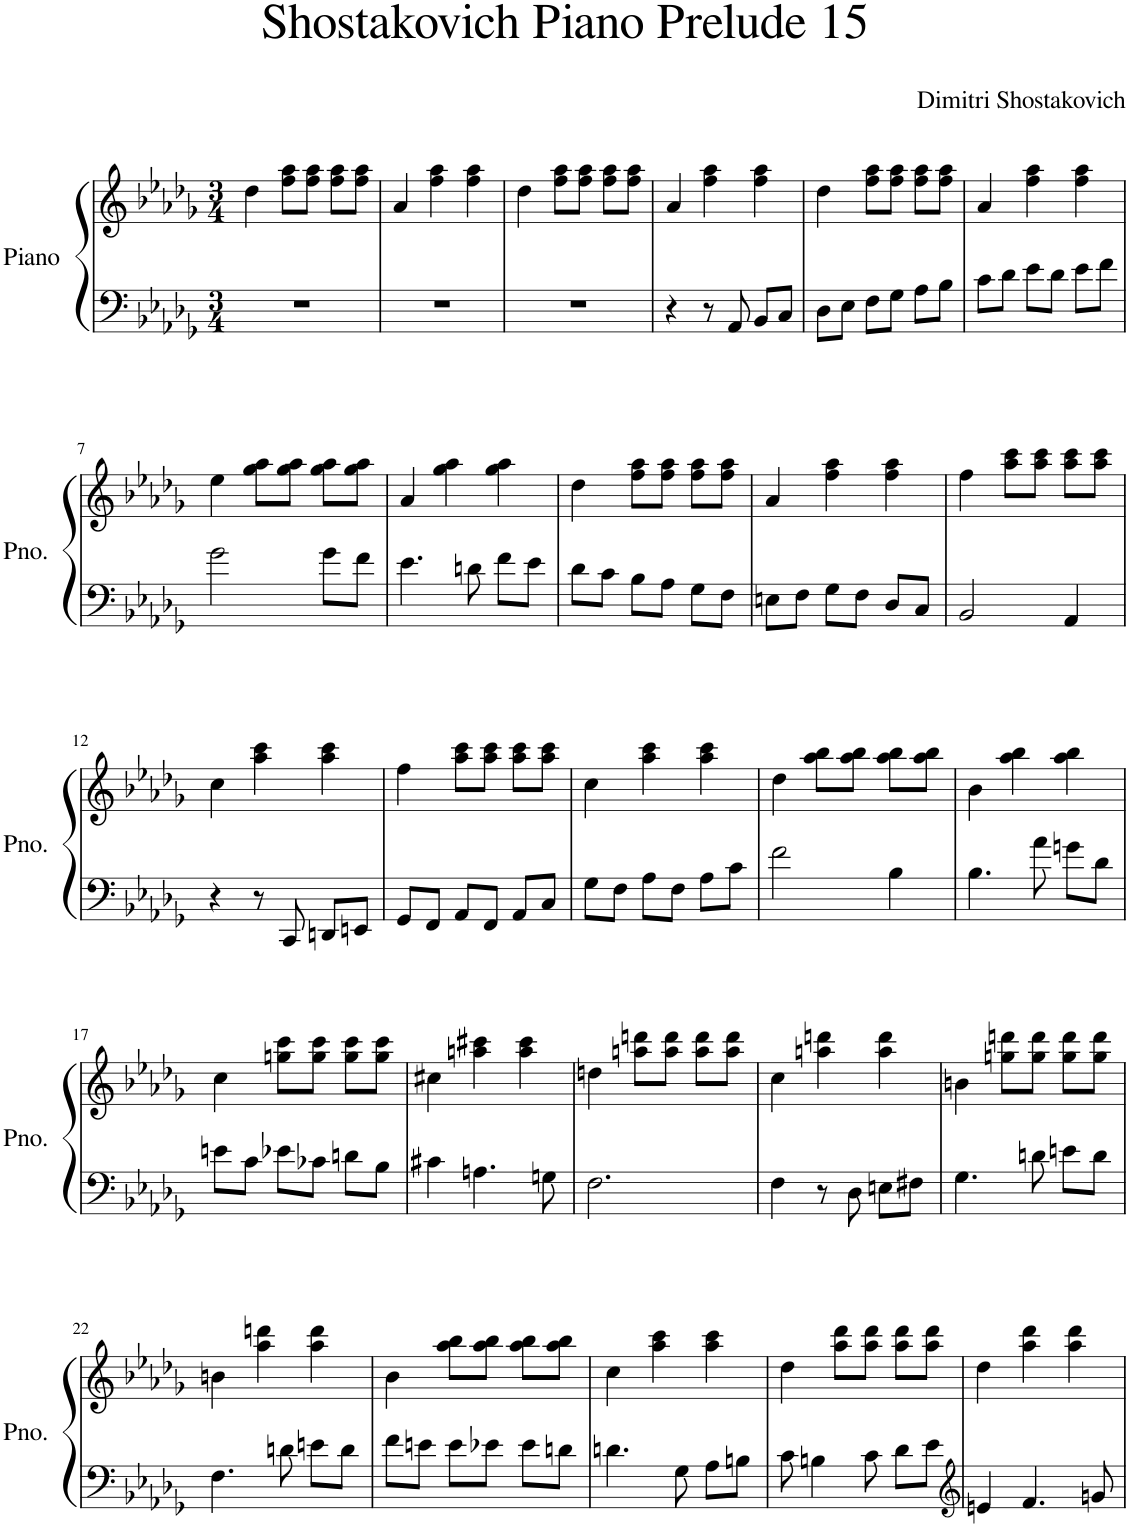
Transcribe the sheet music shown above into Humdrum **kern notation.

**kern	**kern
*part1	*part1
*staff2	*staff1
*I"Piano	*
*I'Pno.	*
*clefF4	*clefG2
*k[b-e-a-d-g-]	*k[b-e-a-d-g-]
*M3/4	*M3/4
=1	=1
2.r	4dd-\
.	8ff\ 8aa-\L
.	8ff\ 8aa-\J
.	8ff\ 8aa-\L
.	8ff\ 8aa-\J
=2	=2
2.r	4a-/
.	4ff\ 4aa-\
.	4ff\ 4aa-\
=3	=3
2.r	4dd-\
.	8ff\ 8aa-\L
.	8ff\ 8aa-\J
.	8ff\ 8aa-\L
.	8ff\ 8aa-\J
=4	=4
4r	4a-/
8r	4ff\ 4aa-\
8AA-/	.
8BB-/L	4ff\ 4aa-\
8C/J	.
=5	=5
8D-\L	4dd-\
8E-\J	.
8F\L	8ff\ 8aa-\L
8G-\J	8ff\ 8aa-\J
8A-\L	8ff\ 8aa-\L
8B-\J	8ff\ 8aa-\J
=6	=6
8c\L	4a-/
8d-\J	.
8e-\L	4ff\ 4aa-\
8d-\J	.
8e-\L	4ff\ 4aa-\
8f\J	.
!!LO:LB:g=z
=7	=7
2g-\	4ee-\
.	8gg-\ 8aa-\L
.	8gg-\ 8aa-\J
8g-\L	8gg-\ 8aa-\L
8f\J	8gg-\ 8aa-\J
=8	=8
4.e-\	4a-/
.	4gg-\ 4aa-\
8dn\	.
8f\L	4gg-\ 4aa-\
8e-\J	.
=9	=9
8d-\L	4dd-\
8c\J	.
8B-\L	8ff\ 8aa-\L
8A-\J	8ff\ 8aa-\J
8G-\L	8ff\ 8aa-\L
8F\J	8ff\ 8aa-\J
=10	=10
8En\L	4a-/
8F\J	.
8G-\L	4ff\ 4aa-\
8F\J	.
8D-/L	4ff\ 4aa-\
8C/J	.
=11	=11
2BB-/	4ff\
.	8aa-\ 8ccc\L
.	8aa-\ 8ccc\J
4AA-/	8aa-\ 8ccc\L
.	8aa-\ 8ccc\J
!!LO:LB:g=z
=12	=12
4r	4cc\
8r	4aa-\ 4ccc\
8CC/	.
8DDn/L	4aa-\ 4ccc\
8EEn/J	.
=13	=13
8GG-/L	4ff\
8FF/J	.
8AA-/L	8aa-\ 8ccc\L
8FF/J	8aa-\ 8ccc\J
8AA-/L	8aa-\ 8ccc\L
8C/J	8aa-\ 8ccc\J
=14	=14
8G-\L	4cc\
8F\J	.
8A-\L	4aa-\ 4ccc\
8F\J	.
8A-\L	4aa-\ 4ccc\
8c\J	.
=15	=15
2f\	4dd-\
.	8aa-\ 8bb-\L
.	8aa-\ 8bb-\J
4B-\	8aa-\ 8bb-\L
.	8aa-\ 8bb-\J
=16	=16
4.B-\	4b-\
.	4aa-\ 4bb-\
8a-\	.
8gn\L	4aa-\ 4bb-\
8d-\J	.
!!LO:LB:g=z
=17	=17
8en\L	4cc\
8c\J	.
8e-X\L	8ggn\ 8ccc\L
8c-X\J	8gg\ 8ccc\J
8dn\L	8gg\ 8ccc\L
8B-\J	8gg\ 8ccc\J
=18	=18
4c#X\	4cc#X\
4.An\	4aan\ 4ccc#X\
.	4aa\ 4ccc#\
8Gn\	.
=19	=19
2.F\	4ddn\
.	8aan\ 8dddn\L
.	8aa\ 8ddd\J
.	8aa\ 8ddd\L
.	8aa\ 8ddd\J
=20	=20
4F\	4cc\
8r	4aan\ 4dddn\
8D-\	.
8En\L	4aa\ 4ddd\
8F#X\J	.
=21	=21
4.G-\	4bn\
.	8ggn\ 8dddn\L
8dn\	8gg\ 8ddd\J
8en\L	8gg\ 8ddd\L
8d\J	8gg\ 8ddd\J
!!LO:LB:g=z
=22	=22
4.F\	4bn\
.	4aa-\ 4dddn\
8dn\	.
8en\L	4aa-\ 4ddd\
8d\J	.
=23	=23
8f\L	4b-\
8en\J	.
8e\L	8aa-\ 8bb-\L
8e-X\J	8aa-\ 8bb-\J
8e-\L	8aa-\ 8bb-\L
8dn\J	8aa-\ 8bb-\J
=24	=24
4.dn\	4cc\
.	4aa-\ 4ccc\
8G-\	.
8A-\L	4aa-\ 4ccc\
8Bn\J	.
=25	=25
8c\	4dd-\
4Bn\	.
.	8aa-\ 8ddd-\L
8c\	8aa-\ 8ddd-\J
8d-\L	8aa-\ 8ddd-\L
8e-\J	8aa-\ 8ddd-\J
=26	=26
*clefG2	*
4en/	4dd-\
4.f/	4aa-\ 4ddd-\
.	4aa-\ 4ddd-\
8gn/	.
=	=
*-	*-
